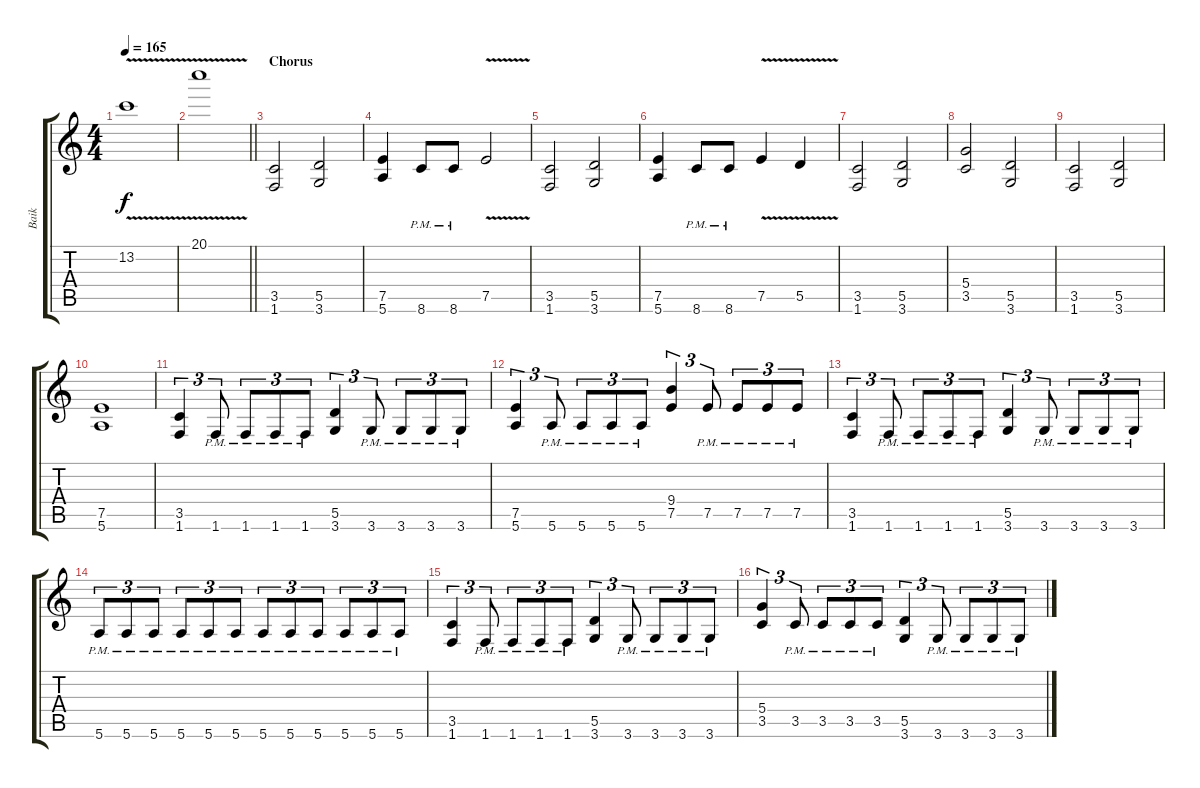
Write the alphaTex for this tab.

\track ("Baik" "Baik") {instrument distortionguitar}
\staff {score tabs}
\tuning (E4 B3 G3 D3 A2 E2) {hide}
\ts (4 4)
\tempo 165
\clef g2
\ks aminor
13.2{v}.1{dy f} |
\barLineRight lightlight
20.1{v}.1 |
\section ("" "Chorus")
(3.5 1.6).2 (5.5 3.6).2 |
(7.5 5.6).4 8.6{pm}.8 8.6{pm}.8 7.5{v}.2 |
(3.5 1.6).2 (5.5 3.6).2 |
(7.5 5.6).4 8.6{pm}.8 8.6{pm}.8 7.5{v}.4 5.5{v}.4 |
(3.5 1.6).2 (5.5 3.6).2 |
(5.4 3.5).2 (5.5 3.6).2 |
(3.5 1.6).2 (5.5 3.6).2 |
(7.5 5.6).1 |
(3.5 1.6).4{tu (3 2)} 1.6{pm}.8{tu (3 2)} 1.6{pm}.8{tu (3 2)} 1.6{pm}.8{tu (3 2)} 1.6{pm}.8{tu (3 2)} (5.5 3.6).4{tu (3 2)} 3.6{pm}.8{tu (3 2)} 3.6{pm}.8{tu (3 2)} 3.6{pm}.8{tu (3 2)} 3.6{pm}.8{tu (3 2)} |
(7.5 5.6).4{tu (3 2)} 5.6{pm}.8{tu (3 2)} 5.6{pm}.8{tu (3 2)} 5.6{pm}.8{tu (3 2)} 5.6{pm}.8{tu (3 2)} (9.4 7.5).4{tu (3 2)} 7.5{pm}.8{tu (3 2)} 7.5{pm}.8{tu (3 2)} 7.5{pm}.8{tu (3 2)} 7.5{pm}.8{tu (3 2)} |
(3.5 1.6).4{tu (3 2)} 1.6{pm}.8{tu (3 2)} 1.6{pm}.8{tu (3 2)} 1.6{pm}.8{tu (3 2)} 1.6{pm}.8{tu (3 2)} (5.5 3.6).4{tu (3 2)} 3.6{pm}.8{tu (3 2)} 3.6{pm}.8{tu (3 2)} 3.6{pm}.8{tu (3 2)} 3.6{pm}.8{tu (3 2)} |
5.6{pm}.8{tu (3 2)} 5.6{pm}.8{tu (3 2)} 5.6{pm}.8{tu (3 2)} 5.6{pm}.8{tu (3 2)} 5.6{pm}.8{tu (3 2)} 5.6{pm}.8{tu (3 2)} 5.6{pm}.8{tu (3 2)} 5.6{pm}.8{tu (3 2)} 5.6{pm}.8{tu (3 2)} 5.6{pm}.8{tu (3 2)} 5.6{pm}.8{tu (3 2)} 5.6{pm}.8{tu (3 2)} |
(3.5 1.6).4{tu (3 2)} 1.6{pm}.8{tu (3 2)} 1.6{pm}.8{tu (3 2)} 1.6{pm}.8{tu (3 2)} 1.6{pm}.8{tu (3 2)} (5.5 3.6).4{tu (3 2)} 3.6{pm}.8{tu (3 2)} 3.6{pm}.8{tu (3 2)} 3.6{pm}.8{tu (3 2)} 3.6{pm}.8{tu (3 2)} |
(5.4 3.5).4{tu (3 2)} 3.5{pm}.8{tu (3 2)} 3.5{pm}.8{tu (3 2)} 3.5{pm}.8{tu (3 2)} 3.5{pm}.8{tu (3 2)} (5.5 3.6).4{tu (3 2)} 3.6{pm}.8{tu (3 2)} 3.6{pm}.8{tu (3 2)} 3.6{pm}.8{tu (3 2)} 3.6{pm}.8{tu (3 2)}
